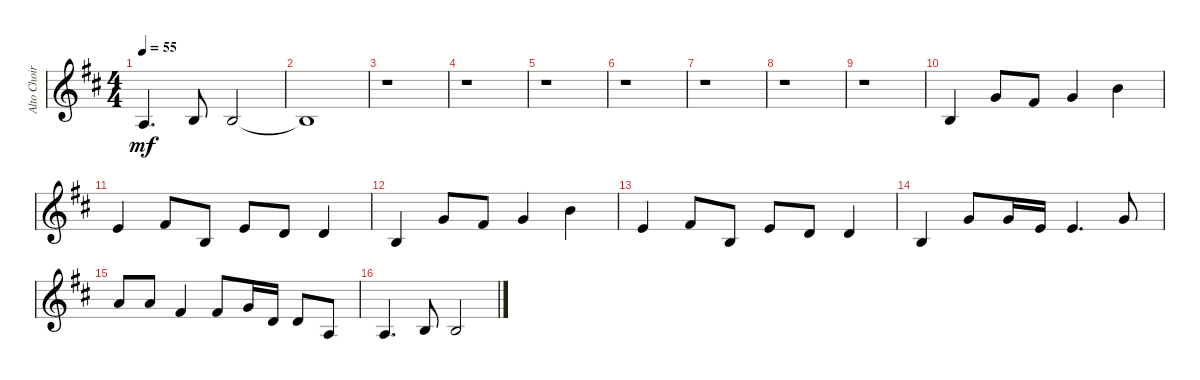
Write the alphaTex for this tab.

\track ("Alto Choir" "Alto Choir") {instrument choiraahs}
\staff {score}
\tuning (E4 B3 G3 D3 A2 E2 B1) {hide}
\ts (4 4)
\tempo 55
\clef g2
\ks d
2.3.4{d dy mf} 0.2.8 0.2.2 |
0.2{t}.1 |
r.1 |
r.1 |
r.1 |
r.1 |
r.1 |
r.1 |
r.1 |
0.2.4 3.1.8 2.1.8 3.1.4 7.1.4 |
0.1.4 2.1.8 0.2.8 0.1.8 3.2.8 3.2.4 |
0.2.4 3.1.8 2.1.8 3.1.4 7.1.4 |
0.1.4 2.1.8 0.2.8 0.1.8 3.2.8 3.2.4 |
0.2.4 3.1.8 3.1.16 0.1.16 0.1.4{d} 3.1.8 |
5.1.8 5.1.8 2.1.4 2.1.8 3.1.16 3.2.16 3.2.8 2.3.8 |
2.3.4{d} 0.2.8 0.2.2
